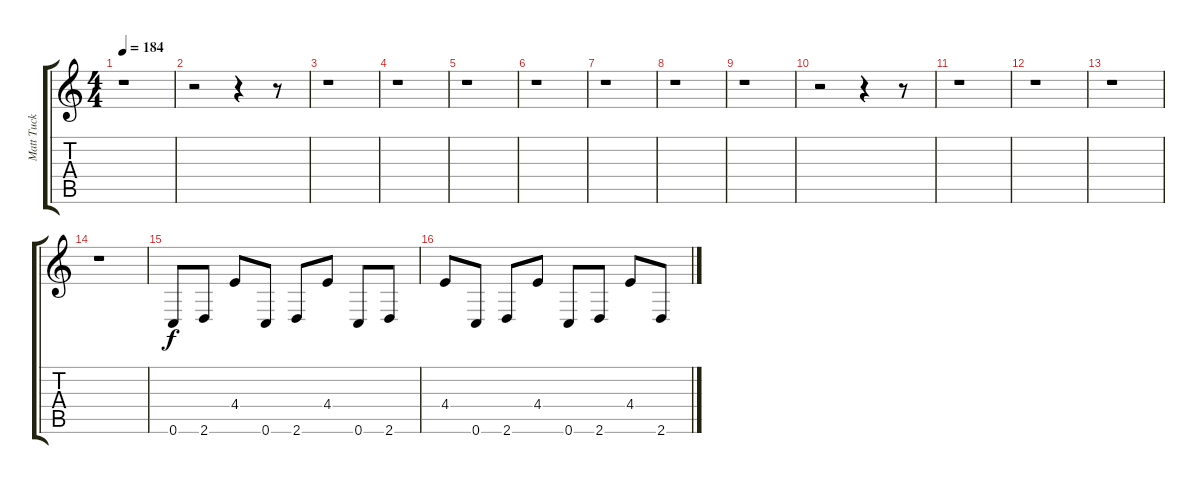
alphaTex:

\track ("Matt Tuck - Guitar" "Matt Tuck ") {instrument distortionguitar}
\staff {score tabs}
\tuning (D4 A3 F3 C3 G2 C2) {hide}
\ts (4 4)
\tempo 184
\clef g2
\ks c
r.1{dy f} |
r.2 r.4 r.8 |
r.1 |
r.1 |
r.1 |
r.1 |
r.1 |
r.1 |
r.1 |
r.2 r.4 r.8 |
r.1 |
r.1 |
r.1 |
r.1 |
0.6.8 2.6.8 4.4.8 0.6.8 2.6.8 4.4.8 0.6.8 2.6.8 |
4.4.8 0.6.8 2.6.8 4.4.8 0.6.8 2.6.8 4.4.8 2.6.8
